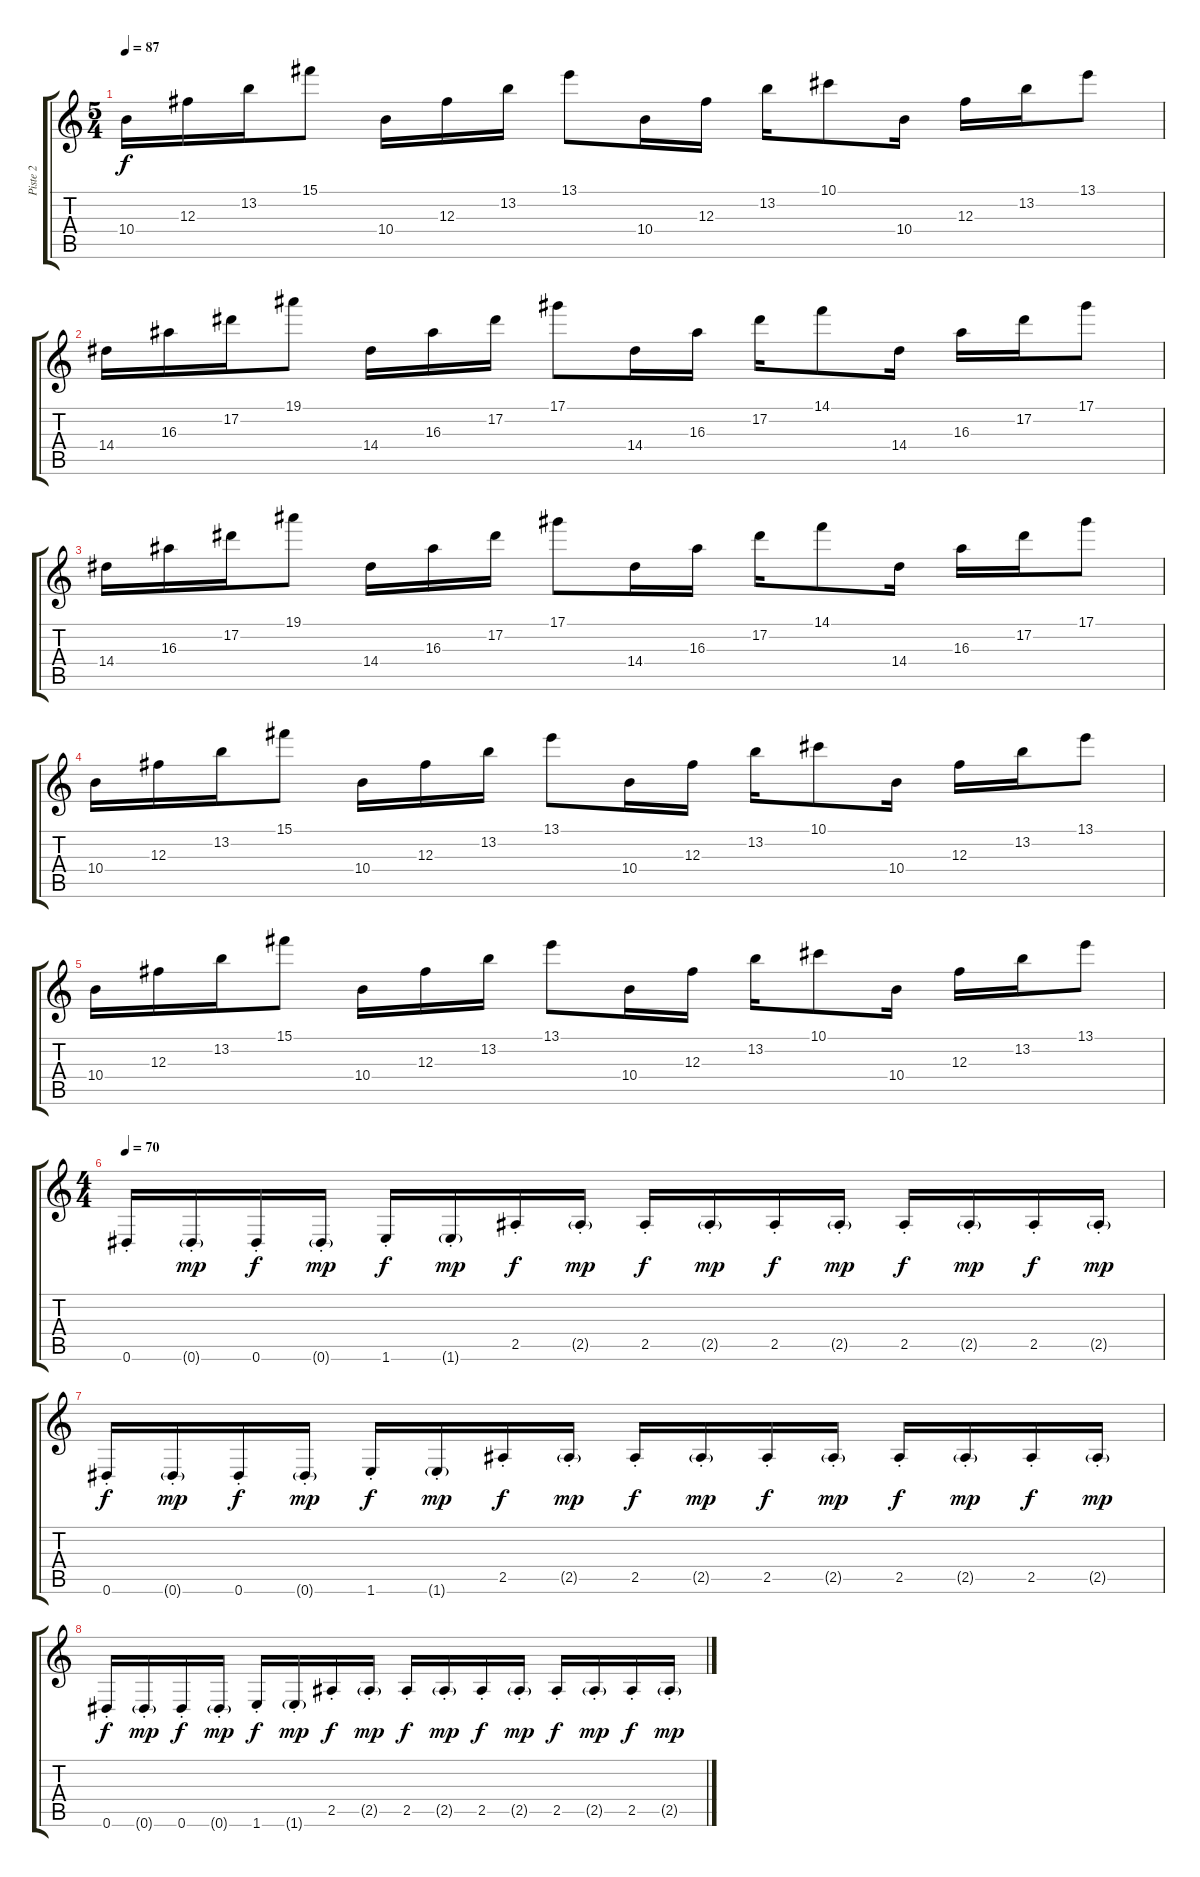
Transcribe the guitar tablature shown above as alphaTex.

\track ("Piste 2" "Piste 2") {instrument distortionguitar}
\staff {score tabs}
\tuning (Eb4 Bb3 Gb3 Db3 Ab2 Eb2) {hide}
\ts (5 4)
\tempo 87
\clef g2
\ks c
10.4.16{dy f} 12.3.16 13.2.16 15.1.8 10.4.16 12.3.16 13.2.16 13.1.8 10.4.16 12.3.16 13.2.16 10.1.8 10.4.16 12.3.16 13.2.16 13.1.8 |
14.4.16 16.3.16 17.2.16 19.1.8 14.4.16 16.3.16 17.2.16 17.1.8 14.4.16 16.3.16 17.2.16 14.1.8 14.4.16 16.3.16 17.2.16 17.1.8 |
14.4.16 16.3.16 17.2.16 19.1.8 14.4.16 16.3.16 17.2.16 17.1.8 14.4.16 16.3.16 17.2.16 14.1.8 14.4.16 16.3.16 17.2.16 17.1.8 |
10.4.16 12.3.16 13.2.16 15.1.8 10.4.16 12.3.16 13.2.16 13.1.8 10.4.16 12.3.16 13.2.16 10.1.8 10.4.16 12.3.16 13.2.16 13.1.8 |
10.4.16 12.3.16 13.2.16 15.1.8 10.4.16 12.3.16 13.2.16 13.1.8 10.4.16 12.3.16 13.2.16 10.1.8 10.4.16 12.3.16 13.2.16 13.1.8 |
\ts (4 4)
\tempo 70
0.6{st}.16 0.6{g st}.16{dy mp} 0.6{st}.16{dy f} 0.6{g st}.16{dy mp} 1.6{st}.16{dy f} 1.6{g st}.16{dy mp} 2.5{st}.16{dy f} 2.5{g st}.16{dy mp} 2.5{st}.16{dy f} 2.5{g st}.16{dy mp} 2.5{st}.16{dy f} 2.5{g st}.16{dy mp} 2.5{st}.16{dy f} 2.5{g st}.16{dy mp} 2.5{st}.16{dy f} 2.5{g st}.16{dy mp} |
0.6{st}.16{dy f} 0.6{g st}.16{dy mp} 0.6{st}.16{dy f} 0.6{g st}.16{dy mp} 1.6{st}.16{dy f} 1.6{g st}.16{dy mp} 2.5{st}.16{dy f} 2.5{g st}.16{dy mp} 2.5{st}.16{dy f} 2.5{g st}.16{dy mp} 2.5{st}.16{dy f} 2.5{g st}.16{dy mp} 2.5{st}.16{dy f} 2.5{g st}.16{dy mp} 2.5{st}.16{dy f} 2.5{g st}.16{dy mp} |
0.6{st}.16{dy f} 0.6{g st}.16{dy mp} 0.6{st}.16{dy f} 0.6{g st}.16{dy mp} 1.6{st}.16{dy f} 1.6{g st}.16{dy mp} 2.5{st}.16{dy f} 2.5{g st}.16{dy mp} 2.5{st}.16{dy f} 2.5{g st}.16{dy mp} 2.5{st}.16{dy f} 2.5{g st}.16{dy mp} 2.5{st}.16{dy f} 2.5{g st}.16{dy mp} 2.5{st}.16{dy f} 2.5{g st}.16{dy mp}
